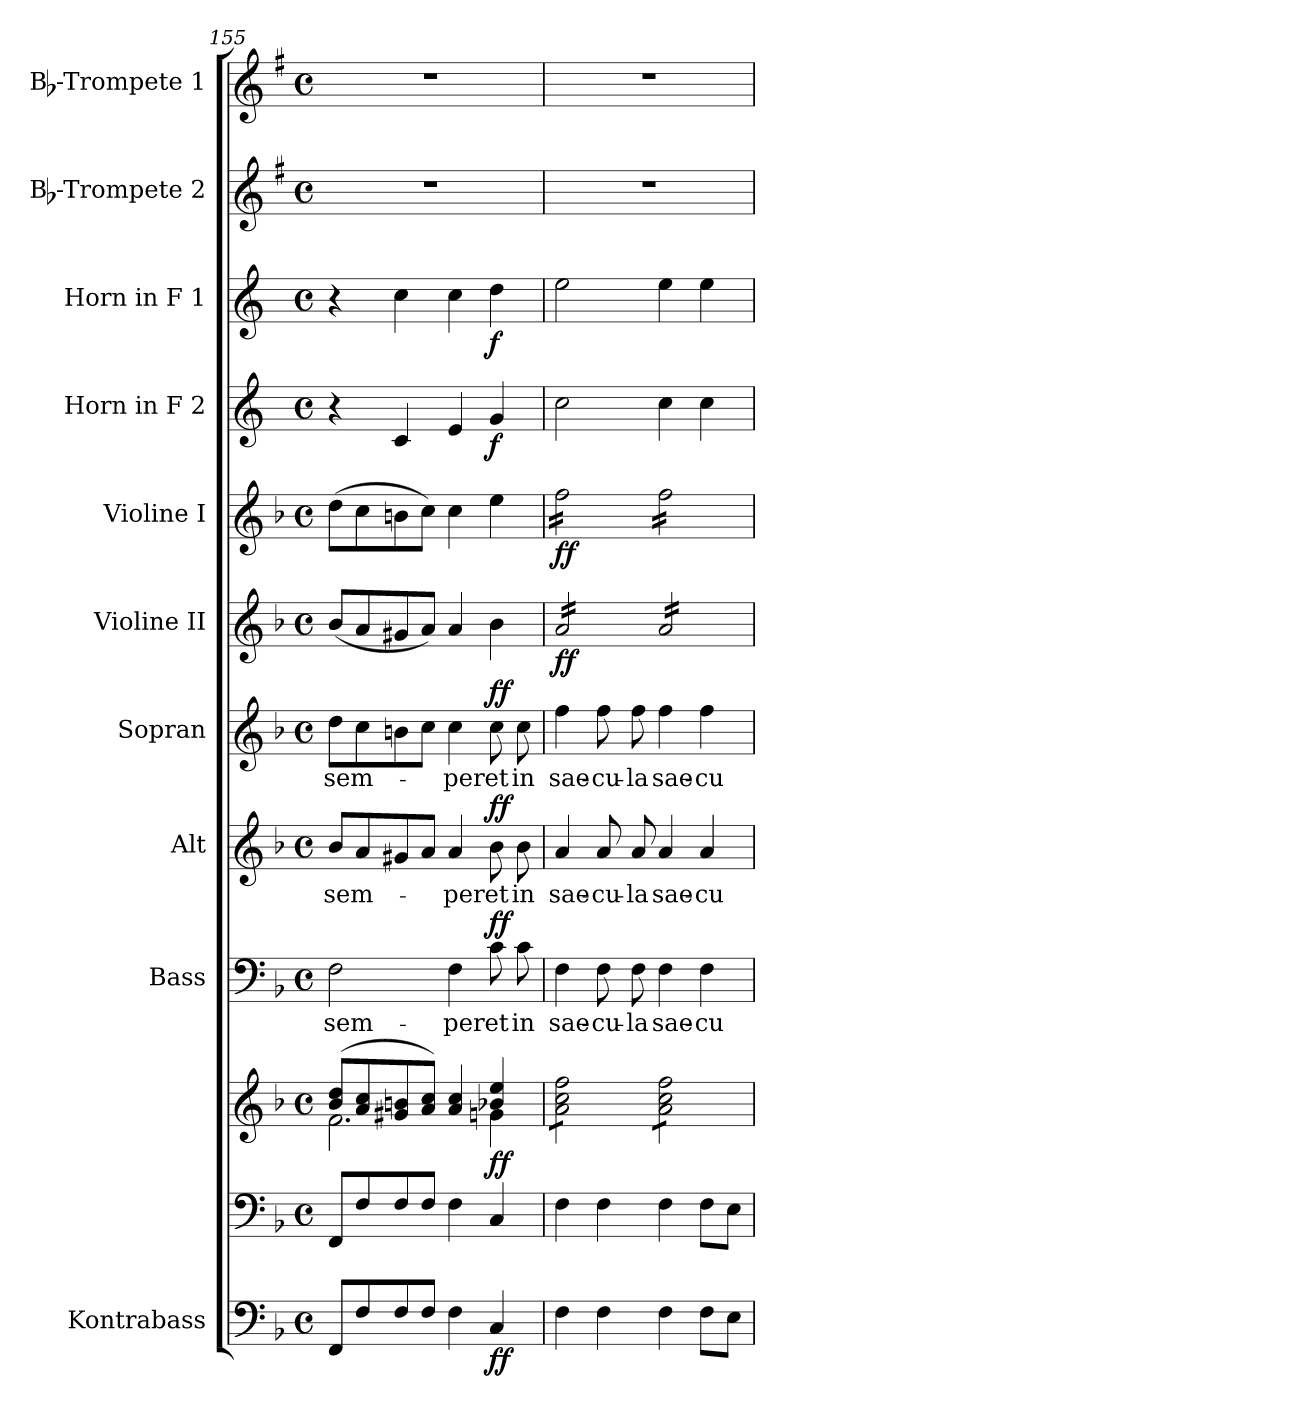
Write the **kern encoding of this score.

**kern	**dynam	**kern	**kern	**dynam	**kern	**text	**dynam	**kern	**text	**dynam	**kern	**text	**dynam	**kern	**dynam	**kern	**dynam	**kern	**dynam	**kern	**dynam	**kern	**kern
*part11	*part11	*part10	*part10	*part10	*part9	*part9	*part9	*part8	*part8	*part8	*part7	*part7	*part7	*part6	*part6	*part5	*part5	*part4	*part4	*part3	*part3	*part2	*part1
*staff12	*staff12	*staff11	*staff10	*staff10/11	*staff9	*staff9	*staff9	*staff8	*staff8	*staff8	*staff7	*staff7	*staff7	*staff6	*staff6	*staff5	*staff5	*staff4	*staff4	*staff3	*staff3	*staff2	*staff1
*I"Kontrabass	*	*	*	*	*I"Bass	*	*	*I"Alt	*	*	*I"Sopran	*	*	*I"Violine II	*	*I"Violine I	*	*I"Horn in F 2	*	*I"Horn in F 1	*	*I"Bb-Trompete 2	*I"Bb-Trompete 1
*I'Kb.	*	*	*	*	*I'B.	*	*	*I'A.	*	*	*I'S.	*	*	*I'Vl. II	*	*I'Vl. I	*	*	*	*	*	*I'Bb Trp. 2	*I'Bb Trp. 1
*clefF4	*	*clefF4	*clefG2	*	*clefF4	*	*	*clefG2	*	*	*clefG2	*	*	*clefG2	*	*clefG2	*	*clefG2	*	*clefG2	*	*clefG2	*clefG2
*ITrd7c12	*	*	*	*	*	*	*	*	*	*	*	*	*	*	*	*	*	*ITrd4c7	*	*ITrd4c7	*	*ITrd1c2	*ITrd1c2
*k[b-]	*	*k[b-]	*k[b-]	*	*k[b-]	*	*	*k[b-]	*	*	*k[b-]	*	*	*k[b-]	*	*k[b-]	*	*k[b-]	*	*k[b-]	*	*k[b-]	*k[b-]
*F:	*	*F:	*F:	*	*F:	*	*	*F:	*	*	*F:	*	*	*F:	*	*F:	*	*F:	*	*F:	*	*F:	*F:
*M4/4	*	*M4/4	*M4/4	*	*M4/4	*	*	*M4/4	*	*	*M4/4	*	*	*M4/4	*	*M4/4	*	*M4/4	*	*M4/4	*	*M4/4	*M4/4
*met(c)	*	*met(c)	*met(c)	*	*met(c)	*	*	*met(c)	*	*	*met(c)	*	*	*met(c)	*	*met(c)	*	*met(c)	*	*met(c)	*	*met(c)	*met(c)
=155	=155	=155	=155	=155	=155	=155	=155	=155	=155	=155	=155	=155	=155	=155	=155	=155	=155	=155	=155	=155	=155	=155	=155
*	*	*	*^	*	*	*	*	*	*	*	*	*	*	*	*	*	*	*	*	*	*	*	*
!	!	!	!	!	!	!	!LO:LY:b	!	!	!LO:LY:b	!	!	!LO:LY:b	!	!	!	!	!	!	!	!	!	!	!
8FFF/L	.	8FF/L	(>8b-/ 8dd/L	2.f\	.	2F\	sem-	.	8b-/L	sem-	.	8dd\L	sem-	.	(<8b-/L	.	(>8dd\L	.	4r	.	4r	.	1r	1r
8FF/	.	8F/	8a/ 8cc/	.	.	.	.	.	8a/	.	.	8cc\	.	.	8a/	.	8cc\	.	.	.	.	.	.	.
8FF/	.	8F/	8g#X/ 8bn/	.	.	.	.	.	8g#X/	.	.	8bn\	.	.	8g#X/	.	8bn\	.	4F/	.	4f\	.	.	.
8FF/J	.	8F/J	8a/ 8cc/J)	.	.	.	.	.	8a/J	.	.	8cc\J	.	.	8a/J)	.	8cc\J)	.	.	.	.	.	.	.
!	!	!	!	!	!	!	!LO:LY:b	!	!	!LO:LY:b	!	!	!LO:LY:b	!	!	!	!	!	!	!	!	!	!	!
4FF\	.	4F\	4a/ 4cc/	.	.	4F\	-per	.	4a/	-per	.	4cc\	-per	.	4a/	.	4cc\	.	4A/	.	4f\	.	.	.
!	!LO:DY:b	!	!	!	!LO:DY:b	!	!LO:LY:b	!LO:DY:a	!	!LO:LY:b	!LO:DY:a	!	!LO:LY:b	!LO:DY:a	!	!	!	!	!	!LO:DY:b	!	!LO:DY:b	!	!
4CC/	ff	4C/	4b-X/ 4ee/	4g\	ff	8c\	et	ff	8b-\	et	ff	8cc\	et	ff	4b-\	.	4ee\	.	4c/	f	4g\	f	.	.
!	!	!	!	!	!	!	!LO:LY:b	!	!	!LO:LY:b	!	!	!LO:LY:b	!	!	!	!	!	!	!	!	!	!	!
.	.	.	.	.	.	8c\	in	.	8b-\	in	.	8cc\	in	.	.	.	.	.	.	.	.	.	.	.
*	*	*	*v	*v	*	*	*	*	*	*	*	*	*	*	*	*	*	*	*	*	*	*	*	*
!!LO:PB:g=z
=156	=156	=156	=156	=156	=156	=156	=156	=156	=156	=156	=156	=156	=156	=156	=156	=156	=156	=156	=156	=156	=156	=156	=156
!	!	!	!	!	!	!LO:LY:b	!	!	!LO:LY:b	!	!	!LO:LY:b	!	!	!LO:DY:b	!	!LO:DY:b	!	!	!	!	!	!
*	*	*	*tremolo	*	*	*	*	*	*	*	*	*	*	*	*	*	*	*	*	*	*	*	*
*	*	*	*	*	*	*	*	*	*	*	*	*	*	*tremolo	*	*	*	*	*	*	*	*	*
*	*	*	*	*	*	*	*	*	*	*	*	*	*	*	*	*tremolo	*	*	*	*	*	*	*
4FF\	.	4F\	8a\ 8cc\ 8ff\L	.	4F\	sae-	.	4a/	sae-	.	4ff\	sae-	.	16a/LL	ff	16ff\LL	ff	2f\	.	2a\	.	1r	1r
.	.	.	.	.	.	.	.	.	.	.	.	.	.	16a/	.	16ff\	.	.	.	.	.	.	.
.	.	.	8a\ 8cc\ 8ff\	.	.	.	.	.	.	.	.	.	.	16a/	.	16ff\	.	.	.	.	.	.	.
.	.	.	.	.	.	.	.	.	.	.	.	.	.	16a/	.	16ff\	.	.	.	.	.	.	.
!	!	!	!	!	!	!LO:LY:b	!	!	!LO:LY:b	!	!	!LO:LY:b	!	!	!	!	!	!	!	!	!	!	!
4FF\	.	4F\	8a\ 8cc\ 8ff\	.	8F\	-cu-	.	8a/	-cu-	.	8ff\	-cu-	.	16a/	.	16ff\	.	.	.	.	.	.	.
.	.	.	.	.	.	.	.	.	.	.	.	.	.	16a/	.	16ff\	.	.	.	.	.	.	.
!	!	!	!	!	!	!LO:LY:b	!	!	!LO:LY:b	!	!	!LO:LY:b	!	!	!	!	!	!	!	!	!	!	!
.	.	.	8a\ 8cc\ 8ff\J	.	8F\	-la	.	8a/	-la	.	8ff\	-la	.	16a/	.	16ff\	.	.	.	.	.	.	.
.	.	.	.	.	.	.	.	.	.	.	.	.	.	16a/JJ	.	16ff\JJ	.	.	.	.	.	.	.
!	!	!	!	!	!	!LO:LY:b	!	!	!LO:LY:b	!	!	!LO:LY:b	!	!	!	!	!	!	!	!	!	!	!
4FF\	.	4F\	8a\ 8cc\ 8ff\L	.	4F\	sae-	.	4a/	sae-	.	4ff\	sae-	.	16a/LL	.	16ff\LL	.	4f\	.	4a\	.	.	.
.	.	.	.	.	.	.	.	.	.	.	.	.	.	16a/	.	16ff\	.	.	.	.	.	.	.
.	.	.	8a\ 8cc\ 8ff\	.	.	.	.	.	.	.	.	.	.	16a/	.	16ff\	.	.	.	.	.	.	.
.	.	.	.	.	.	.	.	.	.	.	.	.	.	16a/	.	16ff\	.	.	.	.	.	.	.
!	!	!	!	!	!	!LO:LY:b	!	!	!LO:LY:b	!	!	!LO:LY:b	!	!	!	!	!	!	!	!	!	!	!
8FF\L	.	8F\L	8a\ 8cc\ 8ff\	.	4F\	-cu-	.	4a/	-cu-	.	4ff\	-cu-	.	16a/	.	16ff\	.	4f\	.	4a\	.	.	.
.	.	.	.	.	.	.	.	.	.	.	.	.	.	16a/	.	16ff\	.	.	.	.	.	.	.
8EE\J	.	8E\J	8a\ 8cc\ 8ff\J	.	.	.	.	.	.	.	.	.	.	16a/	.	16ff\	.	.	.	.	.	.	.
*	*	*	*Xtremolo	*	*	*	*	*	*	*	*	*	*	*	*	*	*	*	*	*	*	*	*
.	.	.	.	.	.	.	.	.	.	.	.	.	.	16a/JJ	.	16ff\JJ	.	.	.	.	.	.	.
*	*	*	*	*	*	*	*	*	*	*	*	*	*	*	*	*Xtremolo	*	*	*	*	*	*	*
*	*	*	*	*	*	*	*	*	*	*	*	*	*	*Xtremolo	*	*	*	*	*	*	*	*	*
=	=	=	=	=	=	=	=	=	=	=	=	=	=	=	=	=	=	=	=	=	=	=	=
*-	*-	*-	*-	*-	*-	*-	*-	*-	*-	*-	*-	*-	*-	*-	*-	*-	*-	*-	*-	*-	*-	*-	*-
